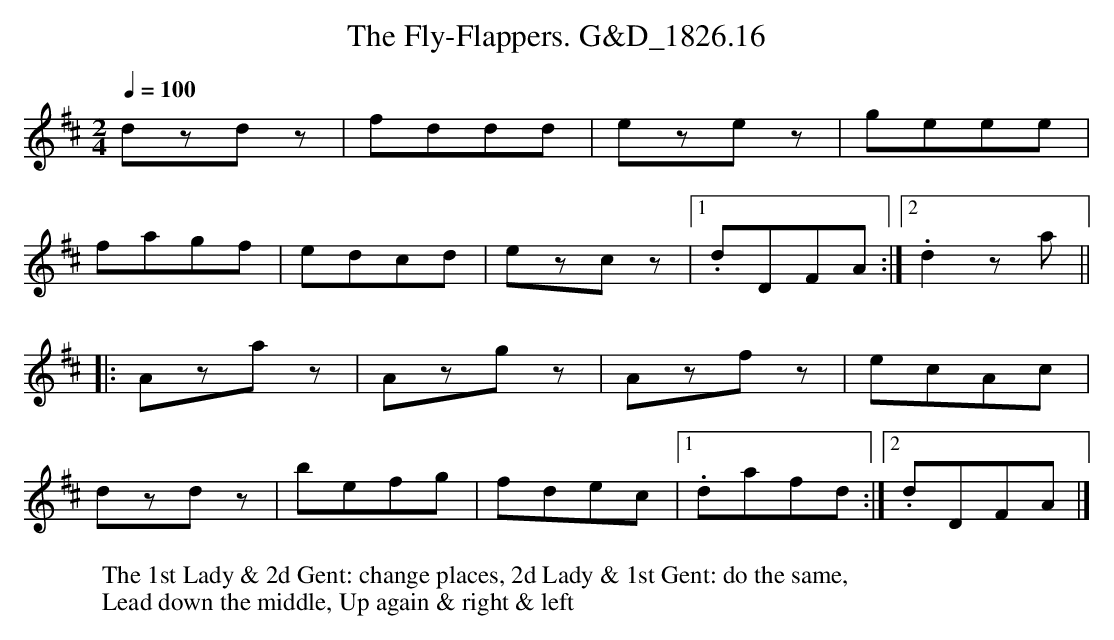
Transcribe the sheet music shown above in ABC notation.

X:1
T:Fly-Flappers. G&D_1826.16, The
M:2/4
L:1/8
Q:1/4=100
W: The 1st Lady & 2d Gent: change places, 2d Lady & 1st Gent: do the same,
W:Lead down the middle, Up again & right & left
K:D
dzdz | fddd | ezez | geee |
fagf | edcd | ezcz |1.dDFA :|2.d2za ||
|: Azaz | Azgz | Azfz | ecAc |
dzdz | befg | fdec |1.dafd :|2. dDFA |]
